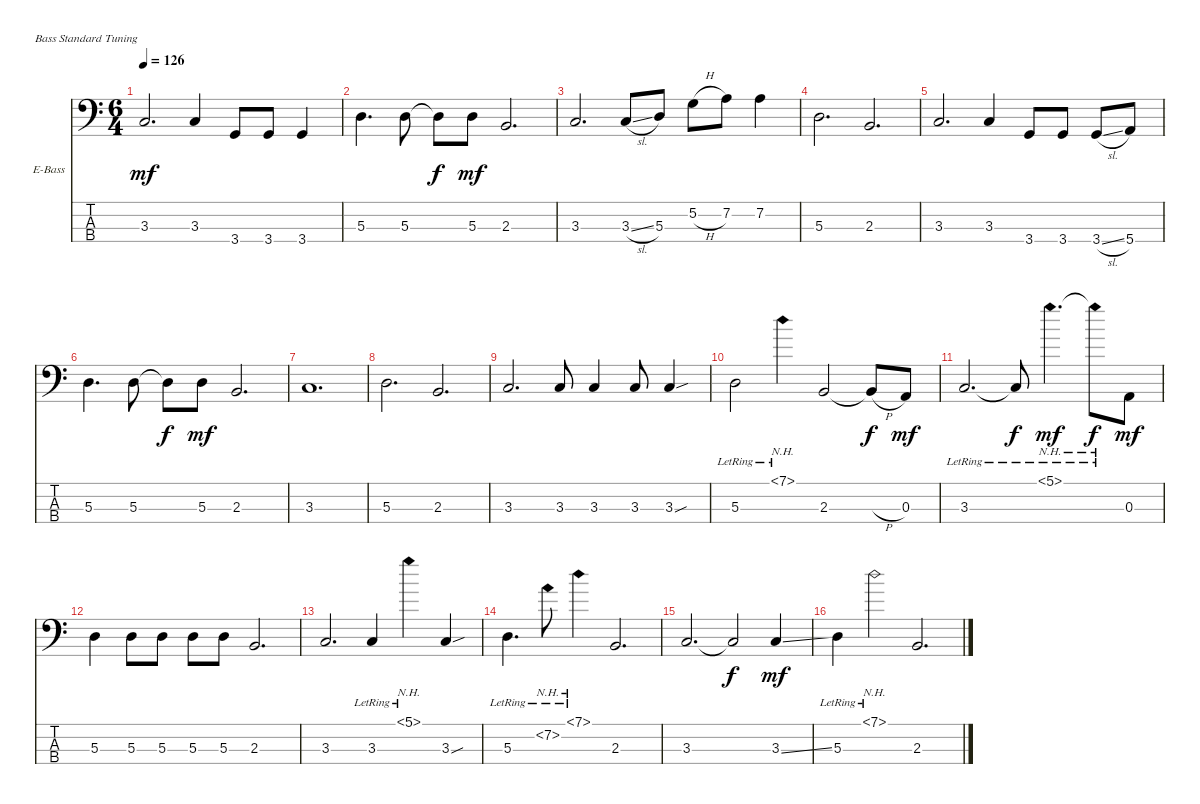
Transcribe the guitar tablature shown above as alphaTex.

\defaultSystemsLayout 4
\bracketExtendMode nobrackets
\firstSystemTrackNameOrientation horizontal
\otherSystemsTrackNameOrientation horizontal
\track ("Jeff Ament" "E-Bass") {instrument electricbassfinger}
\staff {score tabs}
\tuning (G2 D2 A1 E1)
\ts (6 4)
\tempo 126
\clef f4
\ks c
3.3.2{d dy mf} 3.3.4 3.4.8 3.4.8 3.4.4 |
5.3.4{d} 5.3.8 5.3{t}.8{dy f} 5.3.8{dy mf} 2.3.2{d} |
3.3.2{d} 3.3{sl}.8 5.3.8 5.2{h}.8 7.2.8 7.2.4 |
5.3.2{d} 2.3.2{d} |
3.3.2{d} 3.3.4 3.4.8 3.4.8 3.4{sl}.8 5.4.8 |
5.3.4{d} 5.3.8 5.3{t}.8{dy f} 5.3.8{dy mf} 2.3.2{d} |
3.3.1{d} |
5.3.2{d} 2.3.2{d} |
3.3.2{d} 3.3.8 3.3.4 3.3.8 3.3{sou}.4 |
5.3{lr}.2 7.1{nh lr}.4 2.3.2 2.3{h t}.8{dy f} 0.3.8{dy mf} |
3.3{lr}.2{d} 3.3{lr t}.8{dy f} 5.1{nh lr}.4{d dy mf} 5.1{nh lr t}.8{dy f} 0.3.8{dy mf} |
5.3.4 5.3.8 5.3.8 5.3.8 5.3.8 2.3.2{d} |
3.3.2{d} 3.3{lr}.4 5.1{nh lr}.4 3.3{sou}.4 |
5.3{lr}.4{d} 7.2{nh lr}.8 7.1{nh lr}.4 2.3.2{d} |
3.3.2{d} 3.3{t}.2{dy f} 3.3{ss}.4{dy mf} |
5.3{lr}.4 7.1{nh lr}.2 2.3.2{d}
